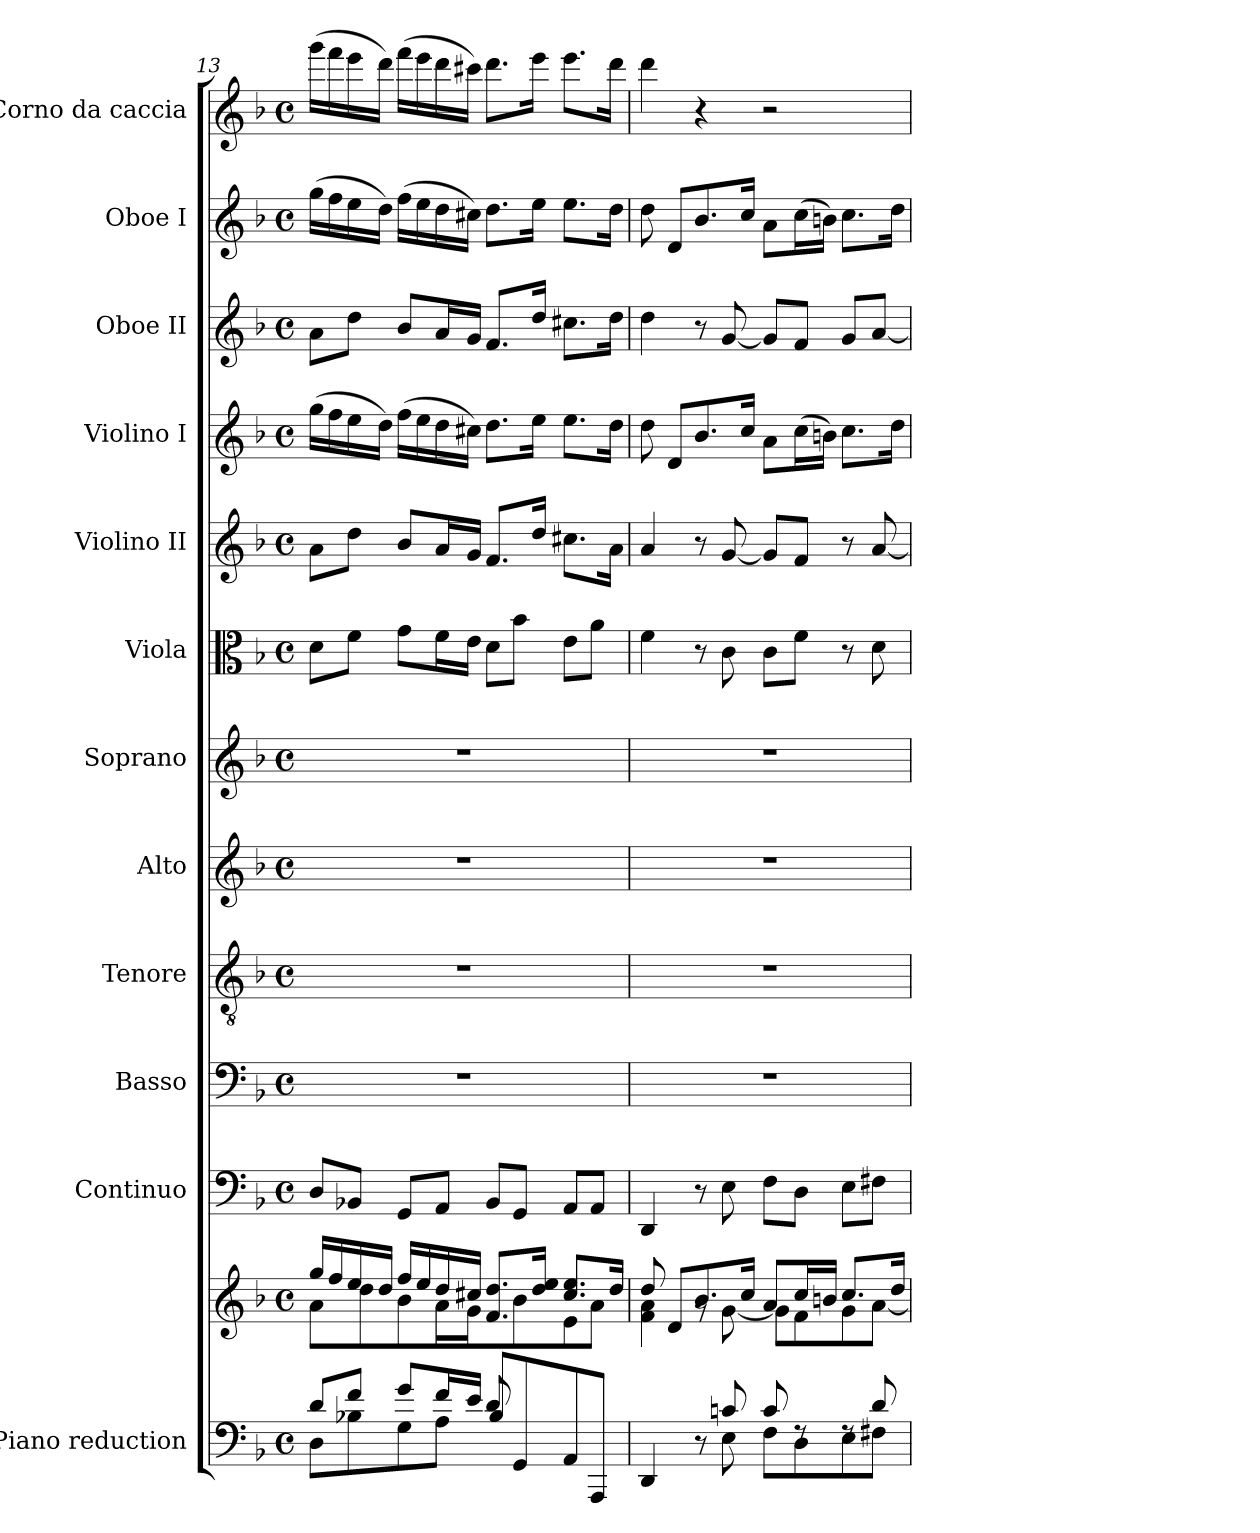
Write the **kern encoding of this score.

**kern	**kern	**kern	**kern	**kern	**kern	**kern	**kern	**kern	**kern	**kern	**kern	**kern
*part12	*part12	*part11	*part10	*part9	*part8	*part7	*part6	*part5	*part4	*part3	*part2	*part1
*staff13	*staff12	*staff11	*staff10	*staff9	*staff8	*staff7	*staff6	*staff5	*staff4	*staff3	*staff2	*staff1
*I"Piano reduction	*	*I"Continuo	*I"Basso	*I"Tenore	*I"Alto	*I"Soprano	*I"Viola	*I"Violino II	*I"Violino I	*I"Oboe II	*I"Oboe I	*I"Corno da caccia
*I'Pno	*	*	*	*	*	*	*I'Vla	*I'Vln	*I'Vln	*I'Ob	*I'Ob	*
!!LO:PB:g=z
*clefF4	*clefG2	*clefF4	*clefF4	*clefGv2	*clefG2	*clefG2	*clefC3	*clefG2	*clefG2	*clefG2	*clefG2	*clefG2
*	*	*	*	*	*	*	*	*	*	*	*	*ITrd7c12
*k[b-]	*k[b-]	*k[b-]	*k[b-]	*k[b-]	*k[b-]	*k[b-]	*k[b-]	*k[b-]	*k[b-]	*k[b-]	*k[b-]	*k[b-]
*M4/4	*M4/4	*M4/4	*M4/4	*M4/4	*M4/4	*M4/4	*M4/4	*M4/4	*M4/4	*M4/4	*M4/4	*M4/4
*met(c)	*met(c)	*met(c)	*met(c)	*met(c)	*met(c)	*met(c)	*met(c)	*met(c)	*met(c)	*met(c)	*met(c)	*met(c)
=13	=13	=13	=13	=13	=13	=13	=13	=13	=13	=13	=13	=13
*^	*^	*	*	*	*	*	*	*	*	*	*	*
*	*^	*	*	*	*	*	*	*	*	*	*	*	*	*
2ryy	8d/L	8D\L	16gg/LL	8a\L	8D/L	1r	1r	1r	1r	8d\L	8a\L	(>16gg\LL	8a\L	(>16gg\LL	(>16gg\LL
.	.	.	16ff/	.	.	.	.	.	.	.	.	16ff\	.	16ff\	16ff\
.	8f/J	8B-X\	16ee/	8dd\J	8BB-X/J	.	.	.	.	8f\J	8dd\J	16ee\	8dd\J	16ee\	16ee\
.	.	.	16dd/JJ	.	.	.	.	.	.	.	.	16dd\JJ)	.	16dd\JJ)	16dd\JJ)
.	8g/L	8G\	16ff/LL	8b-\L	8GG/L	.	.	.	.	8g\L	8b-/L	(>16ff\LL	8b-/L	(>16ff\LL	(>16ff\LL
.	.	.	16ee/	.	.	.	.	.	.	.	.	16ee\	.	16ee\	16ee\
.	16f/L	8A\J	16dd/	16a\L	8AA/J	.	.	.	.	16f\L	16a/L	16dd\	16a/L	16dd\	16dd\
.	16e/JJ	.	16cc#X/JJ	16g\JJ	.	.	.	.	.	16e\JJ	16g/JJ	16cc#X\JJ)	16g/JJ	16cc#X\JJ)	16cc#X\JJ)
8d/L	8B-\L	2ryy	8.f/ 8.dd/L	8ryy	8BB-/L	.	.	.	.	8d\L	8.f/L	8.dd\L	8.f/L	8.dd\L	8.dd\L
4.ryy	8GG/	.	.	8b-\	8GG/J	.	.	.	.	8b-\J	.	.	.	.	.
.	.	.	16dd/ 16ee/Jk	.	.	.	.	.	.	.	16dd/Jk	16ee\Jk	16dd/Jk	16ee\Jk	16ee\Jk
.	8AA/	.	8.cc#/ 8.ee/L	8e\	8AA/L	.	.	.	.	8e\L	8.cc#X\L	8.ee\L	8.cc#X\L	8.ee\L	8.ee\L
.	8AAA/J	.	.	8a\J	8AA/J	.	.	.	.	8a\J	.	.	.	.	.
.	.	.	16dd/Jk	.	.	.	.	.	.	.	16a\Jk	16dd\Jk	16dd\Jk	16dd\Jk	16dd\Jk
*	*v	*v	*	*	*	*	*	*	*	*	*	*	*	*	*
=14	=14	=14	=14	=14	=14	=14	=14	=14	=14	=14	=14	=14	=14	=14
4DD/	4ryy	8dd/	4f\ 4a\	4DD/	1r	1r	1r	1r	4f\	4a/	8dd\	4dd\	8dd\	4dd\
.	.	8d/L	.	.	.	.	.	.	.	.	8d/L	.	8d/L	.
8r	8ryy	8.b-/	8rg	8r	.	.	.	.	8r	8r	8.b-/	8r	8.b-/	4r
8cn/	8E\	.	[8g\	8E\	.	.	.	.	8c\	[8g/	.	[8g/	.	.
.	.	16cc/Jk	.	.	.	.	.	.	.	.	16cc/Jk	.	16cc/Jk	.
8c/	8F\L	8a/L	8g\L]	8F\L	.	.	.	.	8c\L	8g/L]	8a\L	8g/L]	8a\L	2r
8rF	8D\	16cc/L	8f\	8D\J	.	.	.	.	8f\J	8f/J	(>16cc\L	8f/J	(>16cc\L	.
.	.	16bn/JJ	.	.	.	.	.	.	.	.	16bn\JJ)	.	16bn\JJ)	.
8rF	8E\	8.cc/L	8g\	8E\L	.	.	.	.	8r	8r	8.cc\L	8g/L	8.cc\L	.
8d/	8F#X\J	.	[8a\J	8F#X\J	.	.	.	.	8d\	[8a/	.	[8a/J	.	.
.	.	16dd/Jk	.	.	.	.	.	.	.	.	16dd\Jk	.	16dd\Jk	.
*v	*v	*	*	*	*	*	*	*	*	*	*	*	*	*
*	*v	*v	*	*	*	*	*	*	*	*	*	*	*
=	=	=	=	=	=	=	=	=	=	=	=	=
*-	*-	*-	*-	*-	*-	*-	*-	*-	*-	*-	*-	*-
